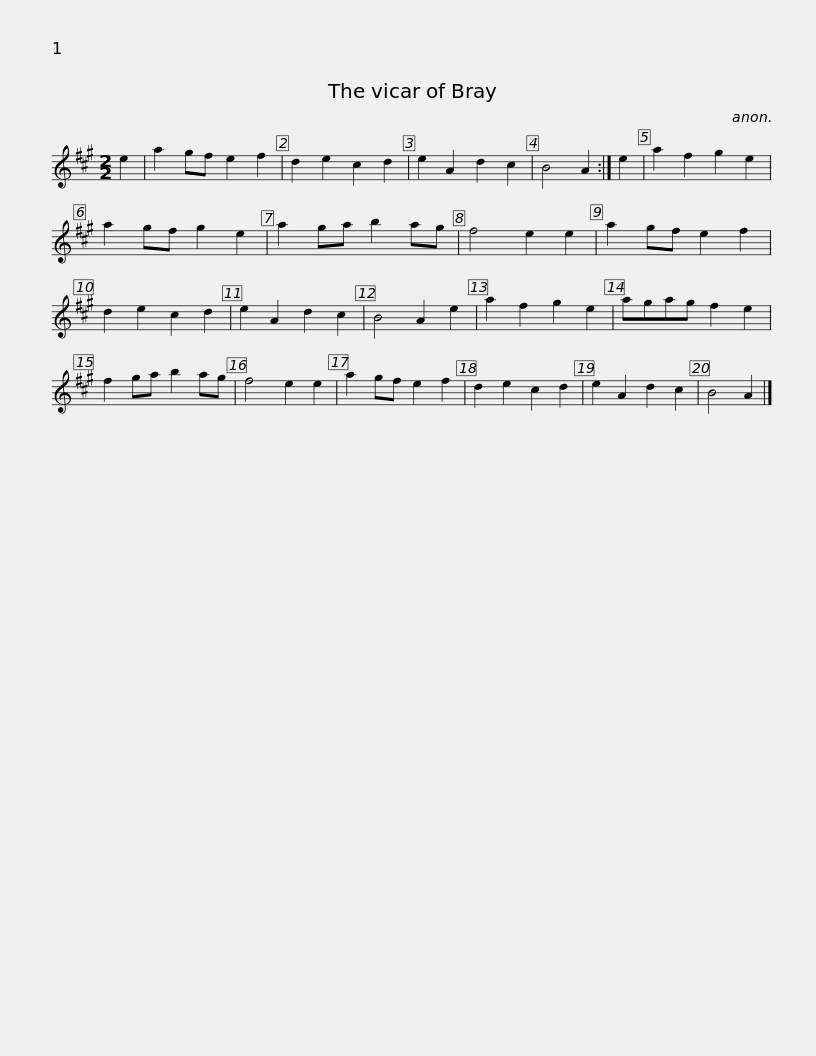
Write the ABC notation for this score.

X:1
L:1/8
M:2/2
I:linebreak $
K:A
V:1 treble
V:1
 e2 | a2 gf e2 f2 | d2 e2 c2 d2 | e2 A2 d2 c2 | B4 A2 :| %5
 e2 | a2 f2 g2 e2 | a2 gf g2 e2 | a2 ga b2 ag | f4 e2 e2 |$ %10
 a2 gf e2 f2 | d2 e2 c2 d2 | e2 A2 d2 c2 | B4 A2 e2 | a2 f2 g2 e2 | %15
 agag f2 e2 | f2 ga b2 ag | f4 e2 e2 |$ a2 gf e2 f2 | d2 e2 c2 d2 | %20
 e2 A2 d2 c2 | B4 A2 |] %22
